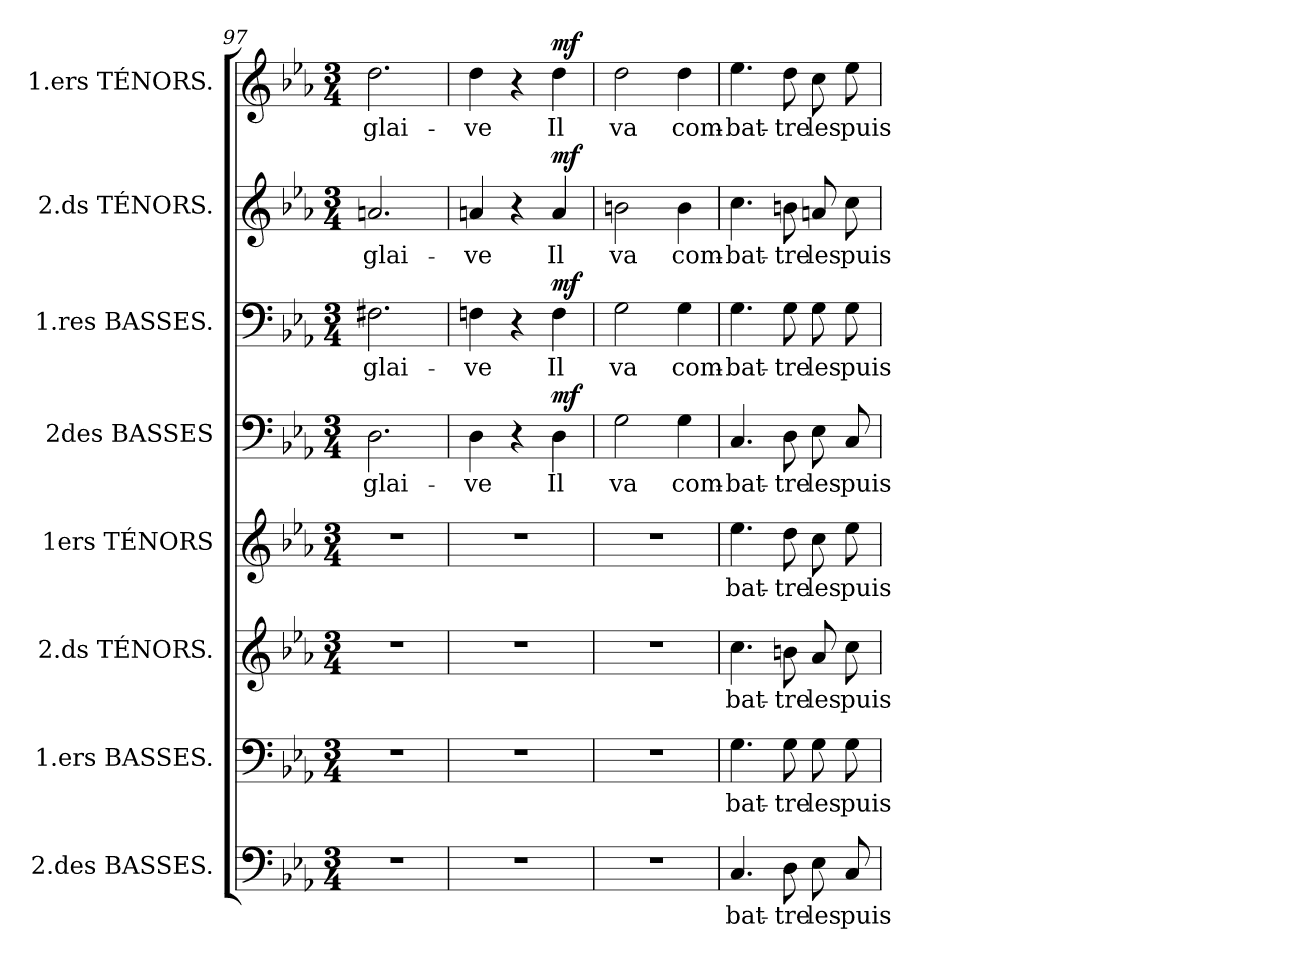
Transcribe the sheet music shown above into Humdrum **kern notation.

**kern	**text	**kern	**text	**kern	**text	**kern	**text	**kern	**text	**dynam	**kern	**text	**dynam	**kern	**text	**dynam	**kern	**text	**dynam
*part8	*part8	*part7	*part7	*part6	*part6	*part5	*part5	*part4	*part4	*part4	*part3	*part3	*part3	*part2	*part2	*part2	*part1	*part1	*part1
*staff8	*staff8	*staff7	*staff7	*staff6	*staff6	*staff5	*staff5	*staff4	*staff4	*staff4	*staff3	*staff3	*staff3	*staff2	*staff2	*staff2	*staff1	*staff1	*staff1
*I"2.des BASSES.	*	*I"1.ers BASSES.	*	*I"2.ds TÉNORS.	*	*I"1ers TÉNORS	*	*I"2des BASSES	*	*	*I"1.res BASSES.	*	*	*I"2.ds TÉNORS.	*	*	*I"1.ers TÉNORS.	*	*
*clefF4	*	*clefF4	*	*clefG2	*	*clefG2	*	*clefF4	*	*	*clefF4	*	*	*clefG2	*	*	*clefG2	*	*
*k[b-e-a-]	*	*k[b-e-a-]	*	*k[b-e-a-]	*	*k[b-e-a-]	*	*k[b-e-a-]	*	*	*k[b-e-a-]	*	*	*k[b-e-a-]	*	*	*k[b-e-a-]	*	*
*E-:	*	*E-:	*	*E-:	*	*E-:	*	*E-:	*	*	*E-:	*	*	*E-:	*	*	*E-:	*	*
*M3/4	*	*M3/4	*	*M3/4	*	*M3/4	*	*M3/4	*	*	*M3/4	*	*	*M3/4	*	*	*M3/4	*	*
=97	=97	=97	=97	=97	=97	=97	=97	=97	=97	=97	=97	=97	=97	=97	=97	=97	=97	=97	=97
!LO:N:vis=1	!	!LO:N:vis=1	!	!LO:N:vis=1	!	!LO:N:vis=1	!	!	!	!	!	!	!	!	!	!	!	!	!
!	!	!	!	!	!	!	!	!	!LO:LY:b	!	!	!	!	!	!	!	!	!	!
!	!	!	!	!	!	!	!	!	!	!	!	!LO:LY:b	!	!	!	!	!	!	!
!	!	!	!	!	!	!	!	!	!	!	!	!	!	!	!LO:LY:b	!	!	!	!
!	!	!	!	!	!	!	!	!	!	!	!	!	!	!	!	!	!	!LO:LY:b	!
2.r	.	2.r	.	2.r	.	2.r	.	2.D\	glai-	.	2.F#X\	glai-	.	2.an/	glai-	.	2.dd\	glai-	.
=98	=98	=98	=98	=98	=98	=98	=98	=98	=98	=98	=98	=98	=98	=98	=98	=98	=98	=98	=98
!LO:N:vis=1	!	!LO:N:vis=1	!	!LO:N:vis=1	!	!LO:N:vis=1	!	!	!	!	!	!	!	!	!	!	!	!	!
!	!	!	!	!	!	!	!	!	!LO:LY:b	!	!	!	!	!	!	!	!	!	!
!	!	!	!	!	!	!	!	!	!	!	!	!LO:LY:b	!	!	!	!	!	!	!
!	!	!	!	!	!	!	!	!	!	!	!	!	!	!	!LO:LY:b	!	!	!	!
!	!	!	!	!	!	!	!	!	!	!	!	!	!	!	!	!	!	!LO:LY:b	!
2.r	.	2.r	.	2.r	.	2.r	.	4D\	-ve	.	4Fn\	-ve	.	4an/	-ve	.	4dd\	-ve	.
.	.	.	.	.	.	.	.	4r	.	.	4r	.	.	4r	.	.	4r	.	.
!	!	!	!	!	!	!	!	!	!LO:LY:b	!	!	!	!	!	!	!	!	!	!
!	!	!	!	!	!	!	!	!	!	!	!	!LO:LY:b	!	!	!	!	!	!	!
!	!	!	!	!	!	!	!	!	!	!	!	!	!	!	!LO:LY:b	!	!	!	!
!	!	!	!	!	!	!	!	!	!	!LO:DY:a	!	!	!LO:DY:a	!	!	!LO:DY:a	!	!LO:LY:b	!LO:DY:a
.	.	.	.	.	.	.	.	4D\	Il	mf	4F\	Il	mf	4a/	Il	mf	4dd\	Il	mf
=99	=99	=99	=99	=99	=99	=99	=99	=99	=99	=99	=99	=99	=99	=99	=99	=99	=99	=99	=99
!LO:N:vis=1	!	!LO:N:vis=1	!	!LO:N:vis=1	!	!LO:N:vis=1	!	!	!	!	!	!	!	!	!	!	!	!	!
!	!	!	!	!	!	!	!	!	!LO:LY:b	!	!	!	!	!	!	!	!	!	!
!	!	!	!	!	!	!	!	!	!	!	!	!LO:LY:b	!	!	!	!	!	!	!
!	!	!	!	!	!	!	!	!	!	!	!	!	!	!	!LO:LY:b	!	!	!	!
!	!	!	!	!	!	!	!	!	!	!	!	!	!	!	!	!	!	!LO:LY:b	!
2.r	.	2.r	.	2.r	.	2.r	.	2G\	va	.	2G\	va	.	2bn\	va	.	2dd\	va	.
!	!	!	!	!	!	!	!	!	!LO:LY:b	!	!	!	!	!	!	!	!	!	!
!	!	!	!	!	!	!	!	!	!	!	!	!LO:LY:b	!	!	!	!	!	!	!
!	!	!	!	!	!	!	!	!	!	!	!	!	!	!	!LO:LY:b	!	!	!	!
!	!	!	!	!	!	!	!	!	!	!	!	!	!	!	!	!	!	!LO:LY:b	!
.	.	.	.	.	.	.	.	4G\	com-	.	4G\	com-	.	4b\	com-	.	4dd\	com-	.
!!LO:LB:g=z
=100	=100	=100	=100	=100	=100	=100	=100	=100	=100	=100	=100	=100	=100	=100	=100	=100	=100	=100	=100
!	!LO:LY:b	!	!	!	!	!	!	!	!	!	!	!	!	!	!	!	!	!	!
!	!	!	!LO:LY:b	!	!	!	!	!	!	!	!	!	!	!	!	!	!	!	!
!	!	!	!	!	!LO:LY:b	!	!	!	!	!	!	!	!	!	!	!	!	!	!
!	!	!	!	!	!	!	!LO:LY:b	!	!	!	!	!	!	!	!	!	!	!	!
!	!	!	!	!	!	!	!	!	!LO:LY:b	!	!	!	!	!	!	!	!	!	!
!	!	!	!	!	!	!	!	!	!	!	!	!LO:LY:b	!	!	!	!	!	!	!
!	!	!	!	!	!	!	!	!	!	!	!	!	!	!	!LO:LY:b	!	!	!	!
!	!	!	!	!	!	!	!	!	!	!	!	!	!	!	!	!	!	!LO:LY:b	!
4.C/	bat-	4.G\	bat-	4.cc\	bat-	4.ee-\	bat-	4.C/	-bat-	.	4.G\	-bat-	.	4.cc\	-bat-	.	4.ee-\	-bat-	.
!	!LO:LY:b	!	!	!	!	!	!	!	!	!	!	!	!	!	!	!	!	!	!
!	!	!	!LO:LY:b	!	!	!	!	!	!	!	!	!	!	!	!	!	!	!	!
!	!	!	!	!	!LO:LY:b	!	!	!	!	!	!	!	!	!	!	!	!	!	!
!	!	!	!	!	!	!	!LO:LY:b	!	!	!	!	!	!	!	!	!	!	!	!
!	!	!	!	!	!	!	!	!	!LO:LY:b	!	!	!	!	!	!	!	!	!	!
!	!	!	!	!	!	!	!	!	!	!	!	!LO:LY:b	!	!	!	!	!	!	!
!	!	!	!	!	!	!	!	!	!	!	!	!	!	!	!LO:LY:b	!	!	!	!
!	!	!	!	!	!	!	!	!	!	!	!	!	!	!	!	!	!	!LO:LY:b	!
8D\	-tre	8G\	-tre	8bn\	-tre	8dd\	-tre	8D\	-tre	.	8G\	-tre	.	8bn\	-tre	.	8dd\	-tre	.
!	!LO:LY:b	!	!	!	!	!	!	!	!	!	!	!	!	!	!	!	!	!	!
!	!	!	!LO:LY:b	!	!	!	!	!	!	!	!	!	!	!	!	!	!	!	!
!	!	!	!	!	!LO:LY:b	!	!	!	!	!	!	!	!	!	!	!	!	!	!
!	!	!	!	!	!	!	!LO:LY:b	!	!	!	!	!	!	!	!	!	!	!	!
!	!	!	!	!	!	!	!	!	!LO:LY:b	!	!	!	!	!	!	!	!	!	!
!	!	!	!	!	!	!	!	!	!	!	!	!LO:LY:b	!	!	!	!	!	!	!
!	!	!	!	!	!	!	!	!	!	!	!	!	!	!	!LO:LY:b	!	!	!	!
!	!	!	!	!	!	!	!	!	!	!	!	!	!	!	!	!	!	!LO:LY:b	!
8E-\	les	8G\	les	8a-/	les	8cc\	les	8E-\	les	.	8G\	les	.	8an/	les	.	8cc\	les	.
!	!LO:LY:b	!	!	!	!	!	!	!	!	!	!	!	!	!	!	!	!	!	!
!	!	!	!LO:LY:b	!	!	!	!	!	!	!	!	!	!	!	!	!	!	!	!
!	!	!	!	!	!LO:LY:b	!	!	!	!	!	!	!	!	!	!	!	!	!	!
!	!	!	!	!	!	!	!LO:LY:b	!	!	!	!	!	!	!	!	!	!	!	!
!	!	!	!	!	!	!	!	!	!LO:LY:b	!	!	!	!	!	!	!	!	!	!
!	!	!	!	!	!	!	!	!	!	!	!	!LO:LY:b	!	!	!	!	!	!	!
!	!	!	!	!	!	!	!	!	!	!	!	!	!	!	!LO:LY:b	!	!	!	!
!	!	!	!	!	!	!	!	!	!	!	!	!	!	!	!	!	!	!LO:LY:b	!
8C/	puis-	8G\	puis-	8cc\	puis-	8ee-\	puis-	8C/	puis-	.	8G\	puis-	.	8cc\	puis-	.	8ee-\	-puis-	.
=	=	=	=	=	=	=	=	=	=	=	=	=	=	=	=	=	=	=	=
*-	*-	*-	*-	*-	*-	*-	*-	*-	*-	*-	*-	*-	*-	*-	*-	*-	*-	*-	*-
